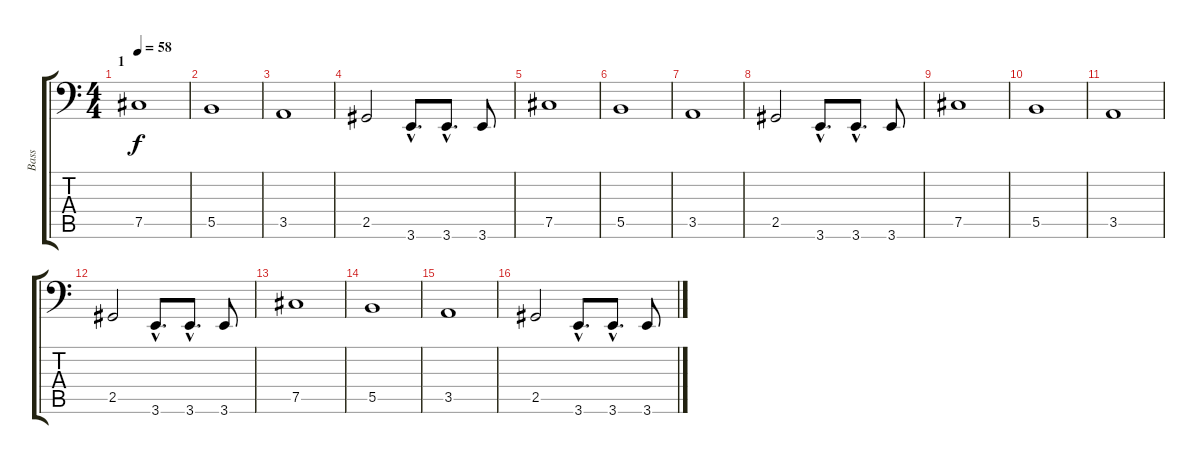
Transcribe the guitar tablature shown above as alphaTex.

\track ("Bass" "Bass") {instrument electricbassfinger}
\staff {score tabs}
\tuning (Db3 Ab2 E2 B1 Gb1 Db1) {hide}
\ts (4 4)
\section ("" "1")
\tempo 58
\clef f4
\ks c
7.5.1{dy f instrument electricbassfinger} |
5.5.1 |
3.5.1 |
2.5.2 3.6{hac}.8{d} 3.6{hac}.8{d} 3.6.8 |
7.5.1 |
5.5.1 |
3.5.1 |
2.5.2 3.6{hac}.8{d} 3.6{hac}.8{d} 3.6.8 |
7.5.1 |
5.5.1 |
3.5.1 |
2.5.2 3.6{hac}.8{d} 3.6{hac}.8{d} 3.6.8 |
7.5.1 |
5.5.1 |
3.5.1 |
2.5.2 3.6{hac}.8{d} 3.6{hac}.8{d} 3.6.8
